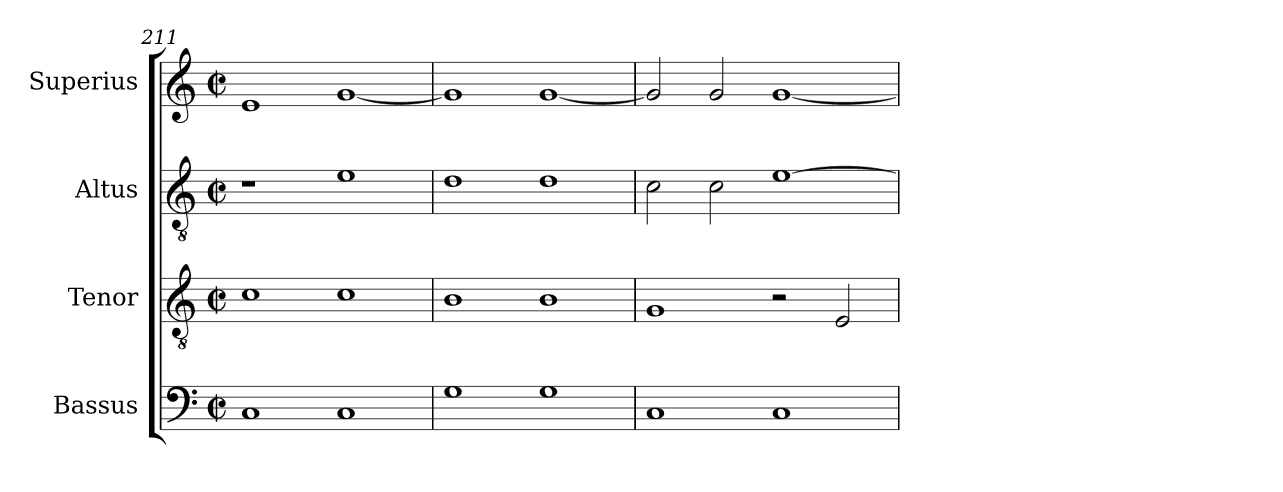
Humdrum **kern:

**kern	**kern	**kern	**kern
*part4	*part3	*part2	*part1
*staff4	*staff3	*staff2	*staff1
*I"Bassus	*I"Tenor	*I"Altus	*I"Superius
*I'B.	*I'T.	*	*I'S.
*clefF4	*clefGv2	*clefGv2	*clefG2
*	*ITrd7c12	*ITrd7c12	*
*k[]	*k[]	*k[]	*k[]
*C:	*C:	*C:	*C:
*M2/2	*M2/2	*M2/2	*M2/2
*met(c|)	*met(c|)	*met(c|)	*met(c|)
=211	=211	=211	=211
1Ci	1Ci	1r	1ei
1Ci	1Ci	1Ei	[<1gi
=212	=212	=212	=212
1Gi	1BBi	1Di	1gi]
1Gi	1BBi	1Di	[<1gi
=213	=213	=213	=213
1Ci	1GGi	2Ci\	2gi/]
.	.	2Ci\	2gi/
1Ci	2r	[>1Ei	[<1gi
.	2EEi/	.	.
=	=	=	=
*-	*-	*-	*-
